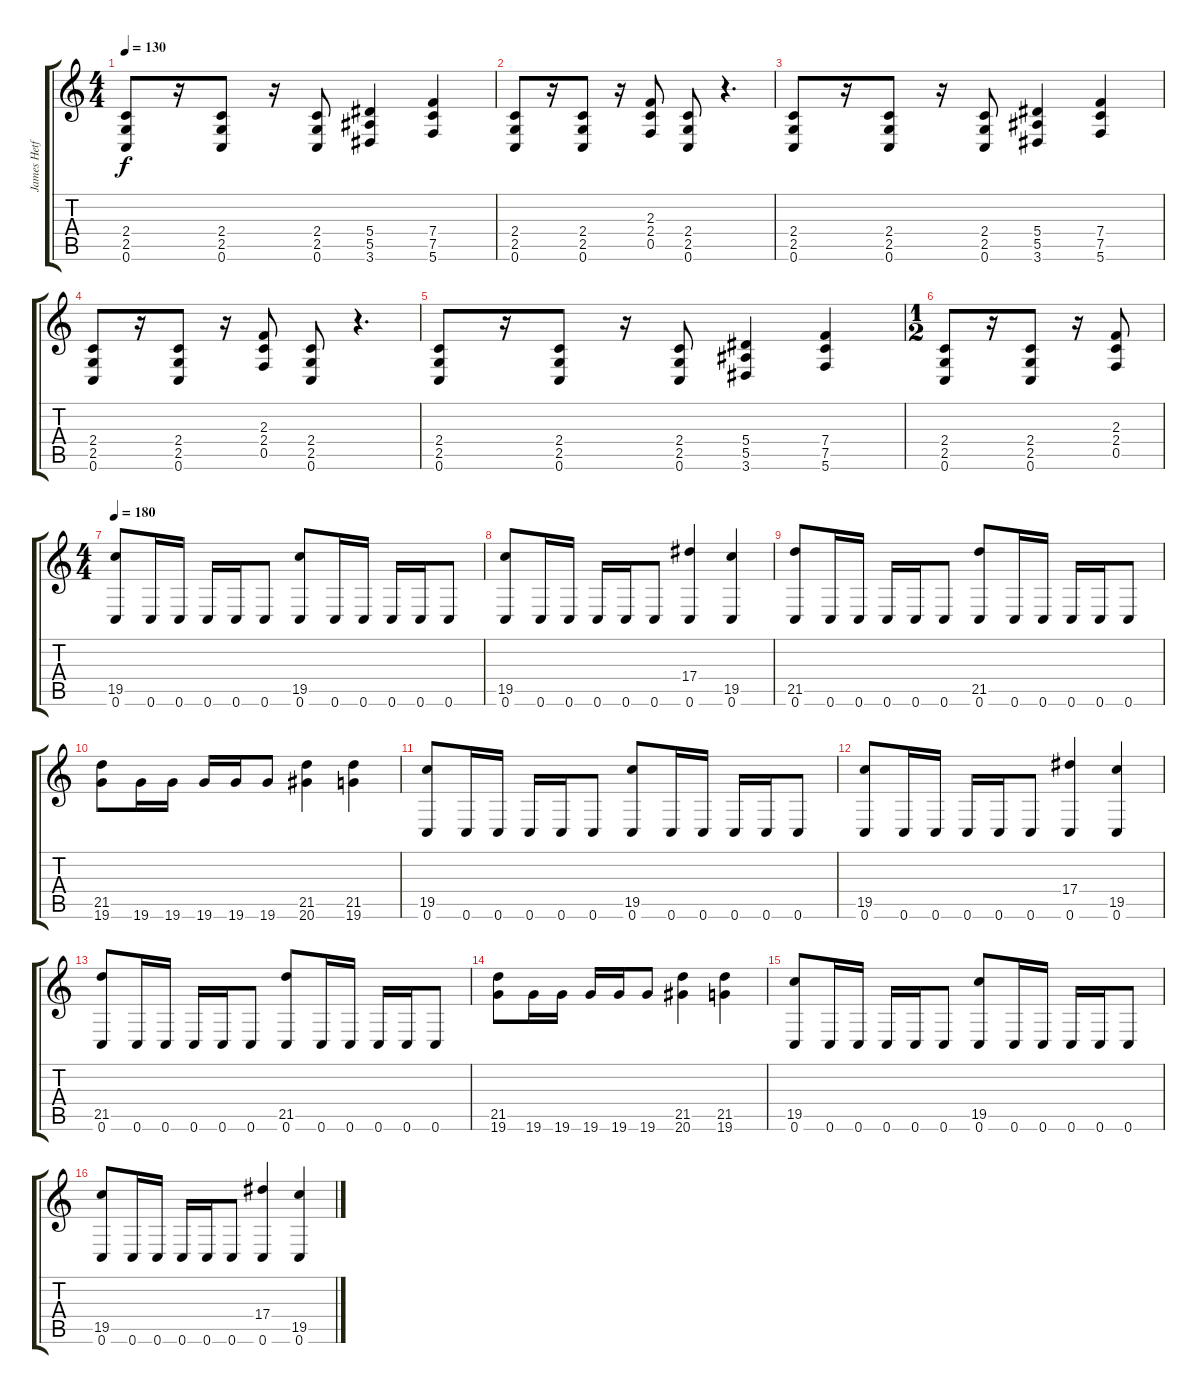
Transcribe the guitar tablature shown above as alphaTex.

\track ("James Hetfield" "James Hetf") {instrument distortionguitar}
\staff {score tabs}
\tuning (C4 G3 Eb3 Bb2 F2 C2) {hide}
\ts (4 4)
\tempo 130
\clef g2
\ks c
(2.4 2.5 0.6).8{dy f} r.16 (2.4 2.5 0.6).8 r.16 (2.4 2.5 0.6).8 (5.4 5.5 3.6).4 (7.4 7.5 5.6).4 |
(2.4 2.5 0.6).8 r.16 (2.4 2.5 0.6).8 r.16 (2.3 2.4 0.5).8 (2.4 2.5 0.6).8 r.4{d} |
(2.4 2.5 0.6).8 r.16 (2.4 2.5 0.6).8 r.16 (2.4 2.5 0.6).8 (5.4 5.5 3.6).4 (7.4 7.5 5.6).4 |
(2.4 2.5 0.6).8 r.16 (2.4 2.5 0.6).8 r.16 (2.3 2.4 0.5).8 (2.4 2.5 0.6).8 r.4{d} |
(2.4 2.5 0.6).8 r.16 (2.4 2.5 0.6).8 r.16 (2.4 2.5 0.6).8 (5.4 5.5 3.6).4 (7.4 7.5 5.6).4 |
\ts (1 2)
(2.4 2.5 0.6).8 r.16 (2.4 2.5 0.6).8 r.16 (2.3 2.4 0.5).8 |
\ts (4 4)
\tempo 180
(19.5 0.6).8 0.6.16 0.6.16 0.6.16 0.6.16 0.6.8 (19.5 0.6).8 0.6.16 0.6.16 0.6.16 0.6.16 0.6.8 |
(19.5 0.6).8 0.6.16 0.6.16 0.6.16 0.6.16 0.6.8 (17.4 0.6).4 (19.5 0.6).4 |
(21.5 0.6).8 0.6.16 0.6.16 0.6.16 0.6.16 0.6.8 (21.5 0.6).8 0.6.16 0.6.16 0.6.16 0.6.16 0.6.8 |
(21.5 19.6).8 19.6.16 19.6.16 19.6.16 19.6.16 19.6.8 (21.5 20.6).4 (21.5 19.6).4 |
(19.5 0.6).8 0.6.16 0.6.16 0.6.16 0.6.16 0.6.8 (19.5 0.6).8 0.6.16 0.6.16 0.6.16 0.6.16 0.6.8 |
(19.5 0.6).8 0.6.16 0.6.16 0.6.16 0.6.16 0.6.8 (17.4 0.6).4 (19.5 0.6).4 |
(21.5 0.6).8 0.6.16 0.6.16 0.6.16 0.6.16 0.6.8 (21.5 0.6).8 0.6.16 0.6.16 0.6.16 0.6.16 0.6.8 |
(21.5 19.6).8 19.6.16 19.6.16 19.6.16 19.6.16 19.6.8 (21.5 20.6).4 (21.5 19.6).4 |
(19.5 0.6).8 0.6.16 0.6.16 0.6.16 0.6.16 0.6.8 (19.5 0.6).8 0.6.16 0.6.16 0.6.16 0.6.16 0.6.8 |
(19.5 0.6).8 0.6.16 0.6.16 0.6.16 0.6.16 0.6.8 (17.4 0.6).4 (19.5 0.6).4
